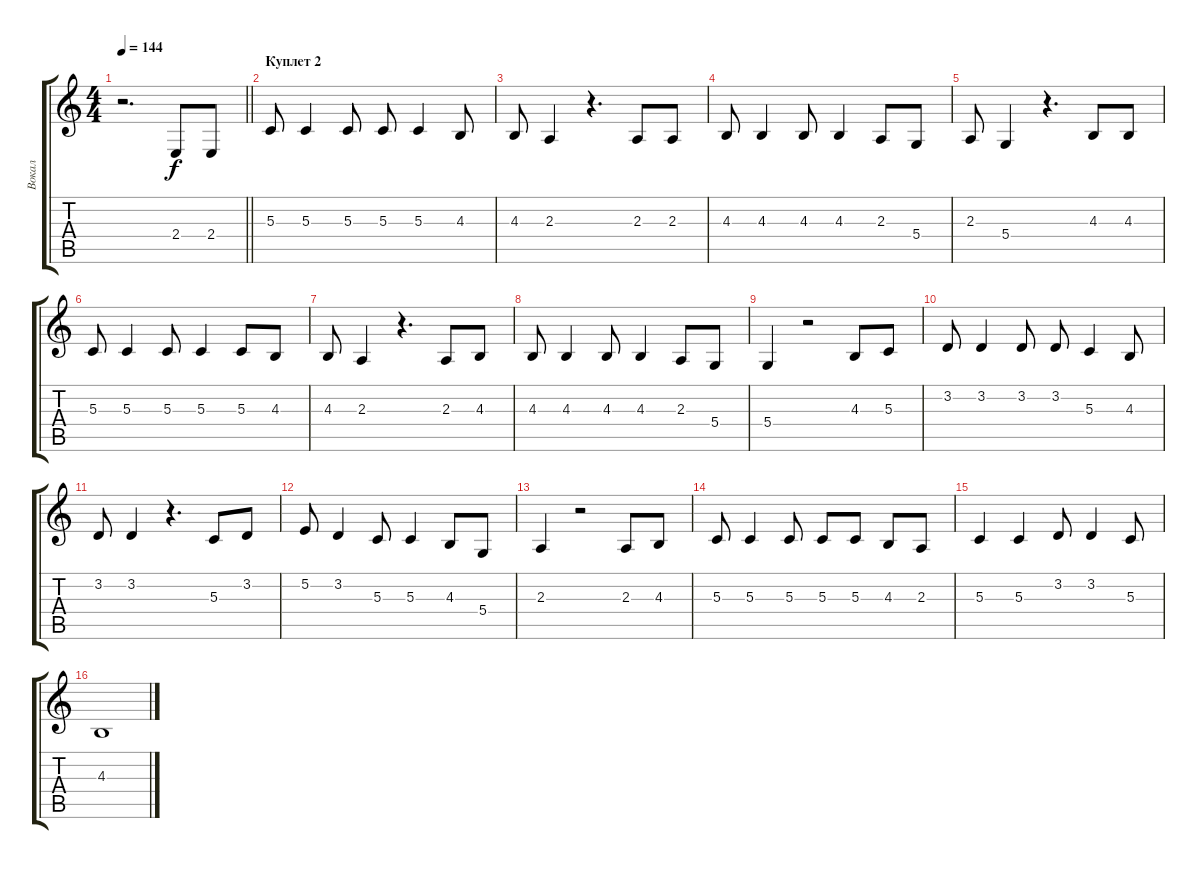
\track ("Вокал" "Вокал") {instrument tenorsax}
\staff {score tabs}
\tuning (E4 B3 G3 D3 A2 E2) {hide}
\ts (4 4)
\tempo 144
\clef g2
\barLineRight lightlight
\ks c
r.2{d dy f} 2.4.8 2.4.8 |
\section ("" "Куплет 2")
5.3.8 5.3.4 5.3.8 5.3.8 5.3.4 4.3.8 |
4.3.8 2.3.4 r.4{d} 2.3.8 2.3.8 |
4.3.8 4.3.4 4.3.8 4.3.4 2.3.8 5.4.8 |
2.3.8 5.4.4 r.4{d} 4.3.8 4.3.8 |
5.3.8 5.3.4 5.3.8 5.3.4 5.3.8 4.3.8 |
4.3.8 2.3.4 r.4{d} 2.3.8 4.3.8 |
4.3.8 4.3.4 4.3.8 4.3.4 2.3.8 5.4.8 |
5.4.4 r.2 4.3.8 5.3.8 |
3.2.8 3.2.4 3.2.8 3.2.8 5.3.4 4.3.8 |
3.2.8 3.2.4 r.4{d} 5.3.8 3.2.8 |
5.2.8 3.2.4 5.3.8 5.3.4 4.3.8 5.4.8 |
2.3.4 r.2 2.3.8 4.3.8 |
5.3.8 5.3.4 5.3.8 5.3.8 5.3.8 4.3.8 2.3.8 |
5.3.4 5.3.4 3.2.8 3.2.4 5.3.8 |
4.3.1
